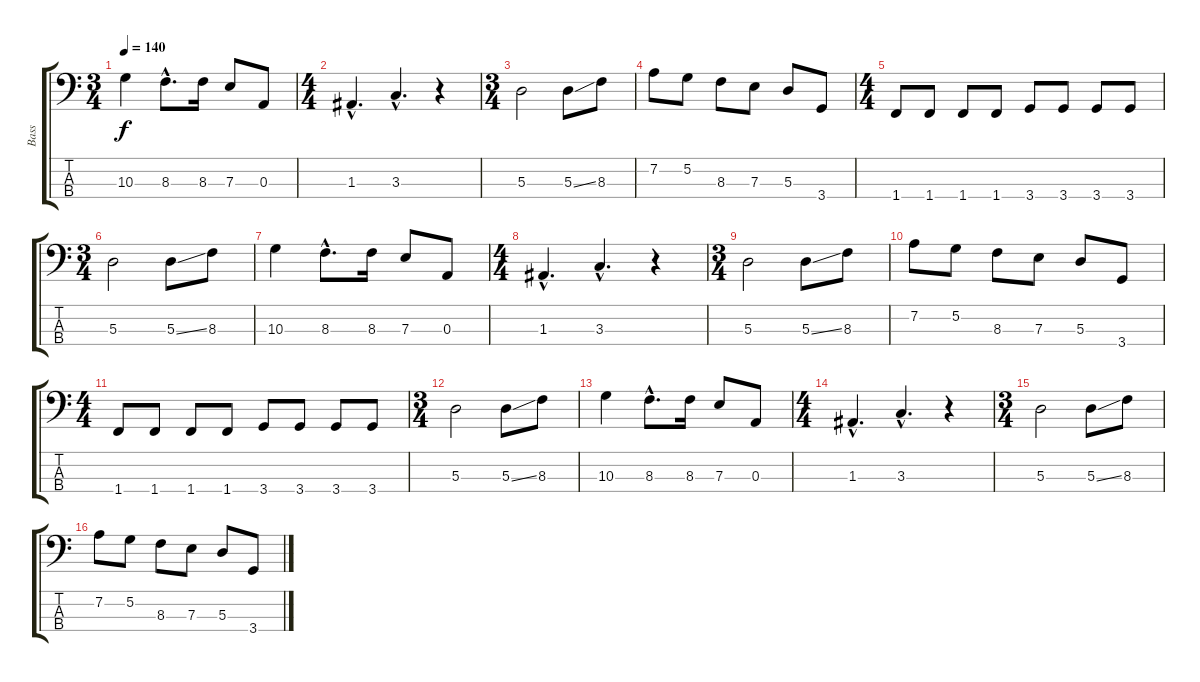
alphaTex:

\track ("Bass" "Bass") {instrument fretlessbass}
\staff {score tabs}
\tuning (G2 D2 A1 E1) {hide}
\ts (3 4)
\tempo 140
\clef f4
\ks c
10.3.4{dy f} 8.3{hac}.8{d} 8.3.16 7.3.8 0.3.8 |
\ts (4 4)
1.3{hac}.4{d} 3.3{hac}.4{d} r.4 |
\ts (3 4)
5.3.2 5.3{ss}.8 8.3.8 |
7.2.8 5.2.8 8.3.8 7.3.8 5.3.8 3.4.8 |
\ts (4 4)
1.4.8 1.4.8 1.4.8 1.4.8 3.4.8 3.4.8 3.4.8 3.4.8 |
\ts (3 4)
5.3.2 5.3{ss}.8 8.3.8 |
10.3.4 8.3{hac}.8{d} 8.3.16 7.3.8 0.3.8 |
\ts (4 4)
1.3{hac}.4{d} 3.3{hac}.4{d} r.4 |
\ts (3 4)
5.3.2 5.3{ss}.8 8.3.8 |
7.2.8 5.2.8 8.3.8 7.3.8 5.3.8 3.4.8 |
\ts (4 4)
1.4.8 1.4.8 1.4.8 1.4.8 3.4.8 3.4.8 3.4.8 3.4.8 |
\ts (3 4)
5.3.2 5.3{ss}.8 8.3.8 |
10.3.4 8.3{hac}.8{d} 8.3.16 7.3.8 0.3.8 |
\ts (4 4)
1.3{hac}.4{d} 3.3{hac}.4{d} r.4 |
\ts (3 4)
5.3.2 5.3{ss}.8 8.3.8 |
7.2.8 5.2.8 8.3.8 7.3.8 5.3.8 3.4.8
